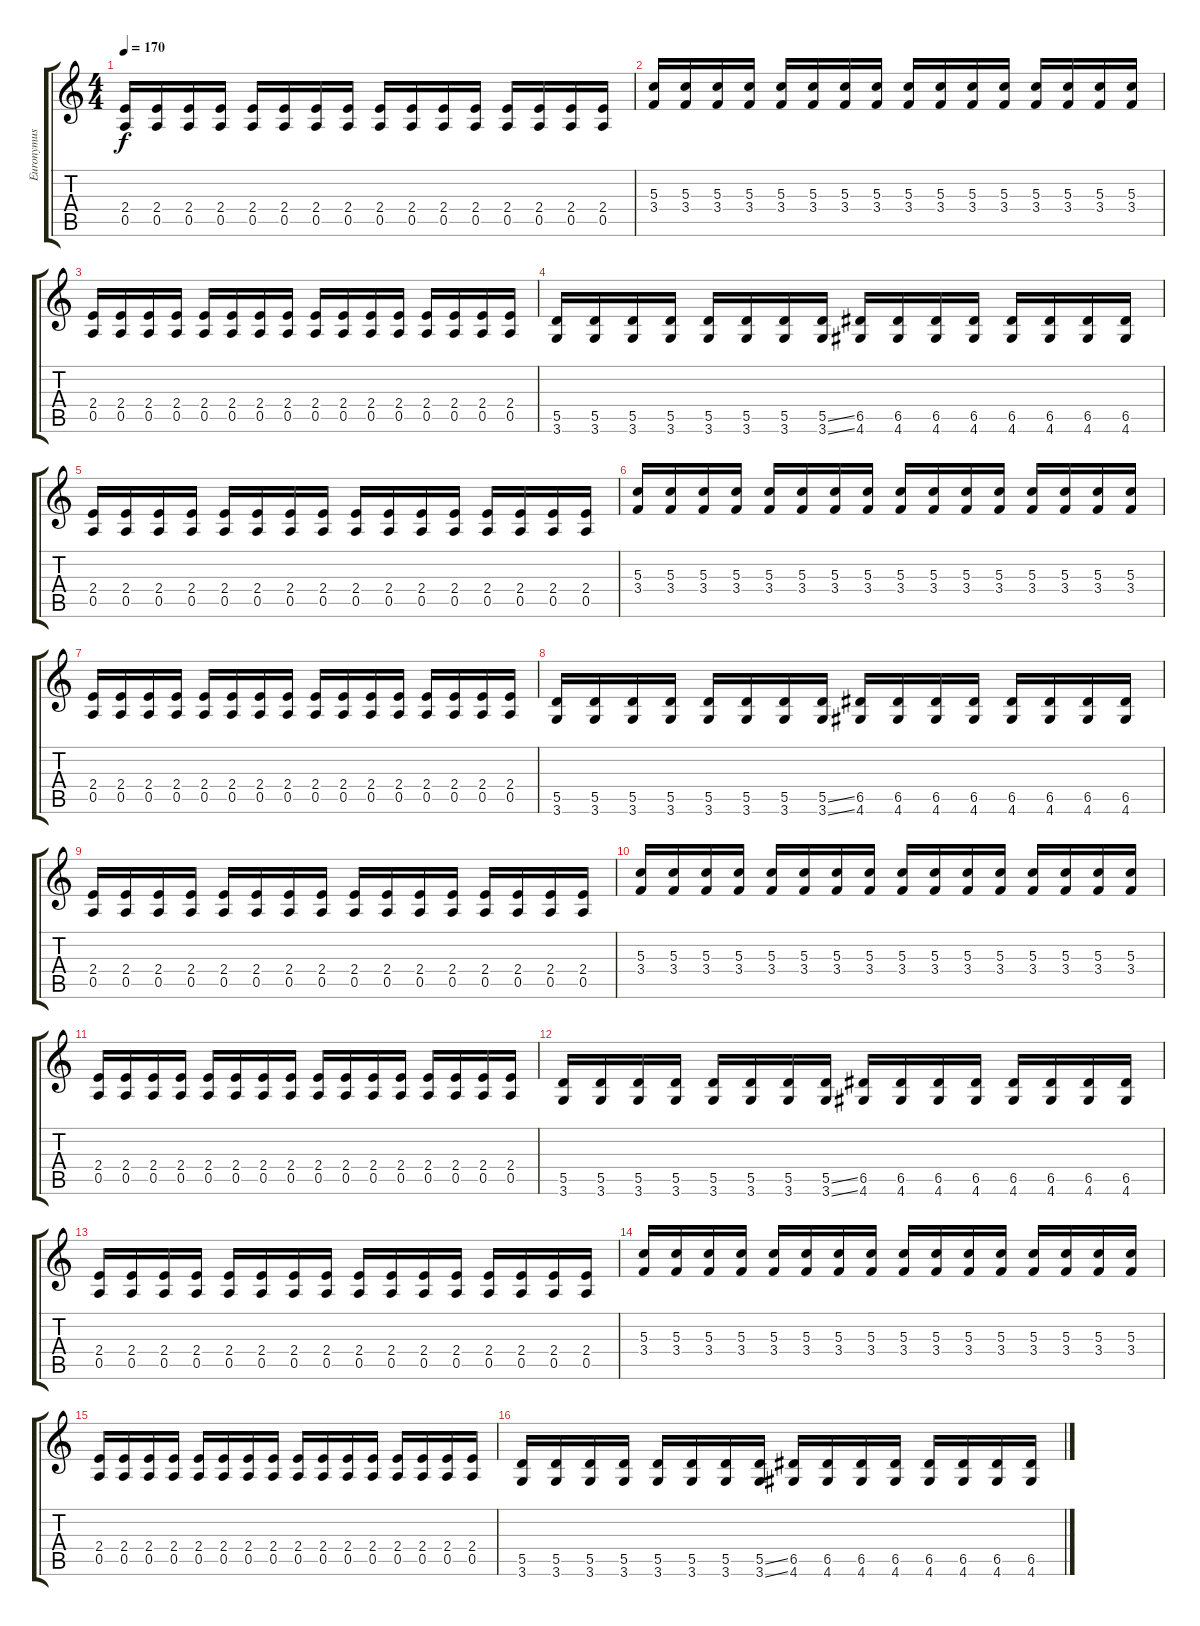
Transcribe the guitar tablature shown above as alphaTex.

\track ("Euronymus (Guitar 2)" "Euronymus ") {instrument overdrivenguitar}
\staff {score tabs}
\tuning (E4 B3 G3 D3 A2 E2) {hide}
\ts (4 4)
\tempo 170
\clef g2
\ks c
(2.4 0.5).16{dy f} (2.4 0.5).16 (2.4 0.5).16 (2.4 0.5).16 (2.4 0.5).16 (2.4 0.5).16 (2.4 0.5).16 (2.4 0.5).16 (2.4 0.5).16 (2.4 0.5).16 (2.4 0.5).16 (2.4 0.5).16 (2.4 0.5).16 (2.4 0.5).16 (2.4 0.5).16 (2.4 0.5).16 |
(5.3 3.4).16 (5.3 3.4).16 (5.3 3.4).16 (5.3 3.4).16 (5.3 3.4).16 (5.3 3.4).16 (5.3 3.4).16 (5.3 3.4).16 (5.3 3.4).16 (5.3 3.4).16 (5.3 3.4).16 (5.3 3.4).16 (5.3 3.4).16 (5.3 3.4).16 (5.3 3.4).16 (5.3 3.4).16 |
(2.4 0.5).16 (2.4 0.5).16 (2.4 0.5).16 (2.4 0.5).16 (2.4 0.5).16 (2.4 0.5).16 (2.4 0.5).16 (2.4 0.5).16 (2.4 0.5).16 (2.4 0.5).16 (2.4 0.5).16 (2.4 0.5).16 (2.4 0.5).16 (2.4 0.5).16 (2.4 0.5).16 (2.4 0.5).16 |
(5.5 3.6).16 (5.5 3.6).16 (5.5 3.6).16 (5.5 3.6).16 (5.5 3.6).16 (5.5 3.6).16 (5.5 3.6).16 (5.5{ss} 3.6{ss}).16 (6.5 4.6).16 (6.5 4.6).16 (6.5 4.6).16 (6.5 4.6).16 (6.5 4.6).16 (6.5 4.6).16 (6.5 4.6).16 (6.5 4.6).16 |
(2.4 0.5).16 (2.4 0.5).16 (2.4 0.5).16 (2.4 0.5).16 (2.4 0.5).16 (2.4 0.5).16 (2.4 0.5).16 (2.4 0.5).16 (2.4 0.5).16 (2.4 0.5).16 (2.4 0.5).16 (2.4 0.5).16 (2.4 0.5).16 (2.4 0.5).16 (2.4 0.5).16 (2.4 0.5).16 |
(5.3 3.4).16 (5.3 3.4).16 (5.3 3.4).16 (5.3 3.4).16 (5.3 3.4).16 (5.3 3.4).16 (5.3 3.4).16 (5.3 3.4).16 (5.3 3.4).16 (5.3 3.4).16 (5.3 3.4).16 (5.3 3.4).16 (5.3 3.4).16 (5.3 3.4).16 (5.3 3.4).16 (5.3 3.4).16 |
(2.4 0.5).16 (2.4 0.5).16 (2.4 0.5).16 (2.4 0.5).16 (2.4 0.5).16 (2.4 0.5).16 (2.4 0.5).16 (2.4 0.5).16 (2.4 0.5).16 (2.4 0.5).16 (2.4 0.5).16 (2.4 0.5).16 (2.4 0.5).16 (2.4 0.5).16 (2.4 0.5).16 (2.4 0.5).16 |
(5.5 3.6).16 (5.5 3.6).16 (5.5 3.6).16 (5.5 3.6).16 (5.5 3.6).16 (5.5 3.6).16 (5.5 3.6).16 (5.5{ss} 3.6{ss}).16 (6.5 4.6).16 (6.5 4.6).16 (6.5 4.6).16 (6.5 4.6).16 (6.5 4.6).16 (6.5 4.6).16 (6.5 4.6).16 (6.5 4.6).16 |
(2.4 0.5).16 (2.4 0.5).16 (2.4 0.5).16 (2.4 0.5).16 (2.4 0.5).16 (2.4 0.5).16 (2.4 0.5).16 (2.4 0.5).16 (2.4 0.5).16 (2.4 0.5).16 (2.4 0.5).16 (2.4 0.5).16 (2.4 0.5).16 (2.4 0.5).16 (2.4 0.5).16 (2.4 0.5).16 |
(5.3 3.4).16 (5.3 3.4).16 (5.3 3.4).16 (5.3 3.4).16 (5.3 3.4).16 (5.3 3.4).16 (5.3 3.4).16 (5.3 3.4).16 (5.3 3.4).16 (5.3 3.4).16 (5.3 3.4).16 (5.3 3.4).16 (5.3 3.4).16 (5.3 3.4).16 (5.3 3.4).16 (5.3 3.4).16 |
(2.4 0.5).16 (2.4 0.5).16 (2.4 0.5).16 (2.4 0.5).16 (2.4 0.5).16 (2.4 0.5).16 (2.4 0.5).16 (2.4 0.5).16 (2.4 0.5).16 (2.4 0.5).16 (2.4 0.5).16 (2.4 0.5).16 (2.4 0.5).16 (2.4 0.5).16 (2.4 0.5).16 (2.4 0.5).16 |
(5.5 3.6).16 (5.5 3.6).16 (5.5 3.6).16 (5.5 3.6).16 (5.5 3.6).16 (5.5 3.6).16 (5.5 3.6).16 (5.5{ss} 3.6{ss}).16 (6.5 4.6).16 (6.5 4.6).16 (6.5 4.6).16 (6.5 4.6).16 (6.5 4.6).16 (6.5 4.6).16 (6.5 4.6).16 (6.5 4.6).16 |
(2.4 0.5).16 (2.4 0.5).16 (2.4 0.5).16 (2.4 0.5).16 (2.4 0.5).16 (2.4 0.5).16 (2.4 0.5).16 (2.4 0.5).16 (2.4 0.5).16 (2.4 0.5).16 (2.4 0.5).16 (2.4 0.5).16 (2.4 0.5).16 (2.4 0.5).16 (2.4 0.5).16 (2.4 0.5).16 |
(5.3 3.4).16 (5.3 3.4).16 (5.3 3.4).16 (5.3 3.4).16 (5.3 3.4).16 (5.3 3.4).16 (5.3 3.4).16 (5.3 3.4).16 (5.3 3.4).16 (5.3 3.4).16 (5.3 3.4).16 (5.3 3.4).16 (5.3 3.4).16 (5.3 3.4).16 (5.3 3.4).16 (5.3 3.4).16 |
(2.4 0.5).16 (2.4 0.5).16 (2.4 0.5).16 (2.4 0.5).16 (2.4 0.5).16 (2.4 0.5).16 (2.4 0.5).16 (2.4 0.5).16 (2.4 0.5).16 (2.4 0.5).16 (2.4 0.5).16 (2.4 0.5).16 (2.4 0.5).16 (2.4 0.5).16 (2.4 0.5).16 (2.4 0.5).16 |
(5.5 3.6).16 (5.5 3.6).16 (5.5 3.6).16 (5.5 3.6).16 (5.5 3.6).16 (5.5 3.6).16 (5.5 3.6).16 (5.5{ss} 3.6{ss}).16 (6.5 4.6).16 (6.5 4.6).16 (6.5 4.6).16 (6.5 4.6).16 (6.5 4.6).16 (6.5 4.6).16 (6.5 4.6).16 (6.5 4.6).16
